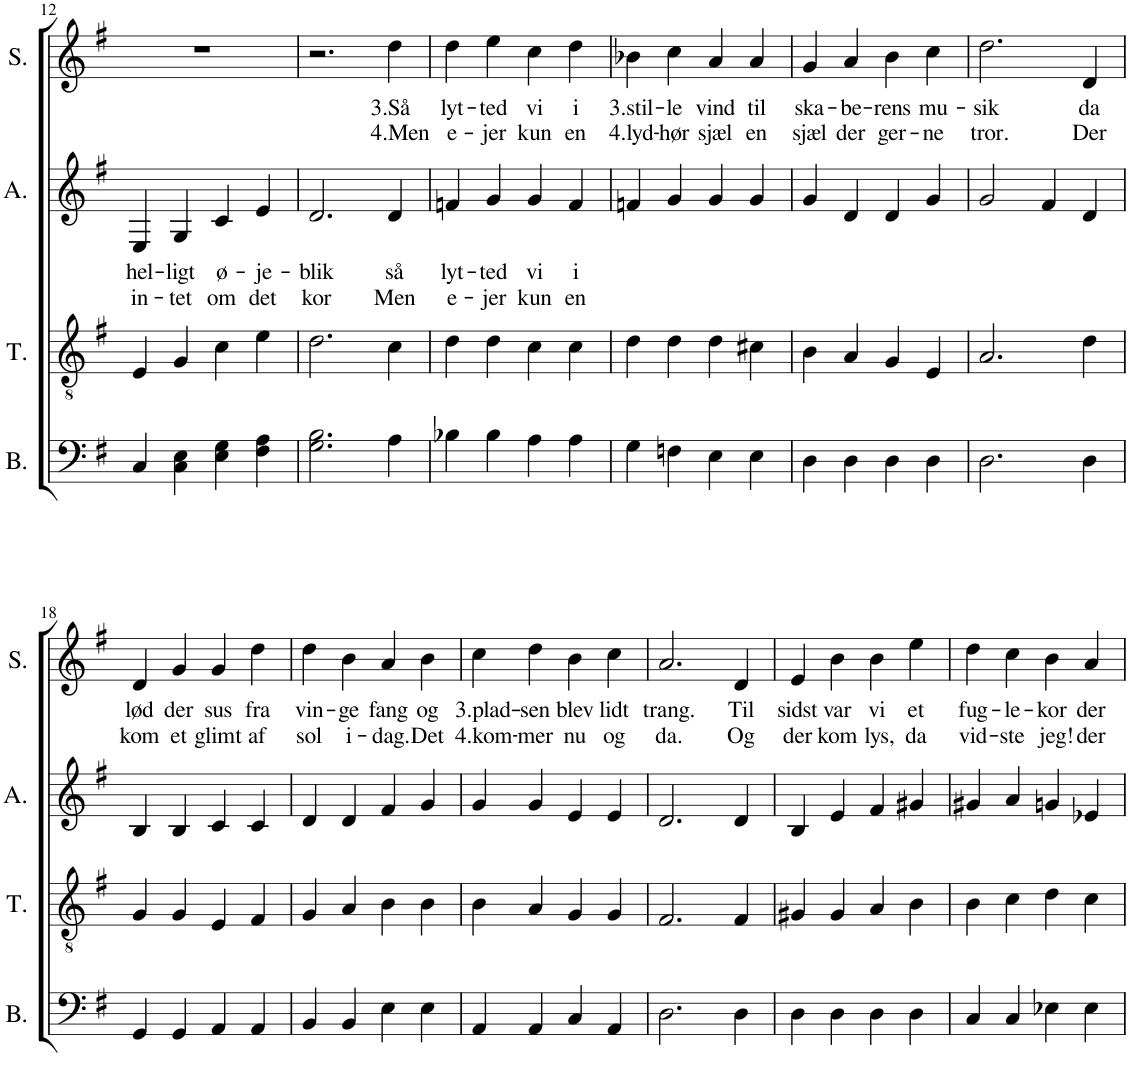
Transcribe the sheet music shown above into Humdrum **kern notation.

**kern	**kern	**kern	**text	**text	**kern	**text	**text
*part4	*part3	*part2	*part2	*part2	*part1	*part1	*part1
*staff4	*staff3	*staff2	*staff2	*staff2	*staff1	*staff1	*staff1
*I"Bass	*I"Tenor	*I"Alto	*	*	*I"Soprano	*	*
*I'B.	*I'T.	*I'A.	*	*	*I'S.	*	*
!!LO:PB:g=z
*clefF4	*clefGv2	*clefG2	*	*	*clefG2	*	*
*k[f#]	*k[f#]	*k[f#]	*	*	*k[f#]	*	*
*M4/4	*M4/4	*M4/4	*	*	*M4/4	*	*
=12	=12	=12	=12	=12	=12	=12	=12
!	!	!	!LO:LY:b	!LO:LY:b	!	!	!
4C/	4E/	4E/	hel-	in-	1r	.	.
!	!	!	!LO:LY:b	!LO:LY:b	!	!	!
4C\ 4E\	4G/	4G/	-ligt	-tet	.	.	.
!	!	!	!LO:LY:b	!LO:LY:b	!	!	!
4E\ 4G\	4c\	4c/	ø-	om	.	.	.
!	!	!	!LO:LY:b	!LO:LY:b	!	!	!
4F#\ 4A\	4e\	4e/	-je-	det	.	.	.
=13	=13	=13	=13	=13	=13	=13	=13
!	!	!	!LO:LY:b	!LO:LY:b	!	!	!
2.G\ 2.B\	2.d\	2.d/	-blik	kor	2.r	.	.
!	!	!	!LO:LY:b	!LO:LY:b	!	!LO:LY:b	!LO:LY:b
4A\	4c\	4d/	så	Men	4dd\	3.Så	4.Men
=14	=14	=14	=14	=14	=14	=14	=14
!	!	!	!LO:LY:b	!LO:LY:b	!	!LO:LY:b	!LO:LY:b
4B-X\	4d\	4fn/	lyt-	e-	4dd\	lyt-	e-
!	!	!	!LO:LY:b	!LO:LY:b	!	!LO:LY:b	!LO:LY:b
4B-\	4d\	4g/	-ted	-jer	4ee\	-ted	-jer
!	!	!	!LO:LY:b	!LO:LY:b	!	!LO:LY:b	!LO:LY:b
4A\	4c\	4g/	vi	kun	4cc\	vi	kun
!	!	!	!LO:LY:b	!LO:LY:b	!	!LO:LY:b	!LO:LY:b
4A\	4c\	4f/	i	en	4dd\	i	en
=15	=15	=15	=15	=15	=15	=15	=15
!	!	!	!	!	!	!LO:LY:b	!LO:LY:b
4G\	4d\	4fn/	.	.	4b-X\	3.stil-	4.lyd-
!	!	!	!	!	!	!LO:LY:b	!LO:LY:b
4Fn\	4d\	4g/	.	.	4cc\	-le	-hør
!	!	!	!	!	!	!LO:LY:b	!LO:LY:b
4E\	4d\	4g/	.	.	4a/	vind	sjæl
!	!	!	!	!	!	!LO:LY:b	!LO:LY:b
4E\	4c#X\	4g/	.	.	4a/	til	en
=16	=16	=16	=16	=16	=16	=16	=16
!	!	!	!	!	!	!LO:LY:b	!LO:LY:b
4D\	4B\	4g/	.	.	4g/	ska-	sjæl
!	!	!	!	!	!	!LO:LY:b	!LO:LY:b
4D\	4A/	4d/	.	.	4a/	-be-	der
!	!	!	!	!	!	!LO:LY:b	!LO:LY:b
4D\	4G/	4d/	.	.	4b\	-rens	ger-
!	!	!	!	!	!	!LO:LY:b	!LO:LY:b
4D\	4E/	4g/	.	.	4cc\	mu-	-ne
=17	=17	=17	=17	=17	=17	=17	=17
!	!	!	!	!	!	!LO:LY:b	!LO:LY:b
2.D\	2.A/	2g/	.	.	2.dd\	-sik	tror.
.	.	4f#/	.	.	.	.	.
!	!	!	!	!	!	!LO:LY:b	!LO:LY:b
4D\	4d\	4d/	.	.	4d/	da	Der
!!LO:LB:g=z
=18	=18	=18	=18	=18	=18	=18	=18
!	!	!	!	!	!	!LO:LY:b	!LO:LY:b
4GG/	4G/	4B/	.	.	4d/	lød	kom
!	!	!	!	!	!	!LO:LY:b	!LO:LY:b
4GG/	4G/	4B/	.	.	4g/	der	et
!	!	!	!	!	!	!LO:LY:b	!LO:LY:b
4AA/	4E/	4c/	.	.	4g/	sus	glimt
!	!	!	!	!	!	!LO:LY:b	!LO:LY:b
4AA/	4F#/	4c/	.	.	4dd\	fra	af
=19	=19	=19	=19	=19	=19	=19	=19
!	!	!	!	!	!	!LO:LY:b	!LO:LY:b
4BB/	4G/	4d/	.	.	4dd\	vin-	sol
!	!	!	!	!	!	!LO:LY:b	!LO:LY:b
4BB/	4A/	4d/	.	.	4b\	-ge	i-
!	!	!	!	!	!	!LO:LY:b	!LO:LY:b
4E\	4B\	4f#/	.	.	4a/	fang	-dag.
!	!	!	!	!	!	!LO:LY:b	!LO:LY:b
4E\	4B\	4g/	.	.	4b\	og	Det
=20	=20	=20	=20	=20	=20	=20	=20
!	!	!	!	!	!	!LO:LY:b	!LO:LY:b
4AA/	4B\	4g/	.	.	4cc\	3.plad-	4.kom-
!	!	!	!	!	!	!LO:LY:b	!LO:LY:b
4AA/	4A/	4g/	.	.	4dd\	-sen	-mer
!	!	!	!	!	!	!LO:LY:b	!LO:LY:b
4C/	4G/	4e/	.	.	4b\	blev	nu
!	!	!	!	!	!	!LO:LY:b	!LO:LY:b
4AA/	4G/	4e/	.	.	4cc\	lidt	og
=21	=21	=21	=21	=21	=21	=21	=21
!	!	!	!	!	!	!LO:LY:b	!LO:LY:b
2.D\	2.F#/	2.d/	.	.	2.a/	trang.	da.
!	!	!	!	!	!	!LO:LY:b	!LO:LY:b
4D\	4F#/	4d/	.	.	4d/	Til	Og
=22	=22	=22	=22	=22	=22	=22	=22
!	!	!	!	!	!	!LO:LY:b	!LO:LY:b
4D\	4G#X/	4B/	.	.	4e/	sidst	der
!	!	!	!	!	!	!LO:LY:b	!LO:LY:b
4D\	4G#/	4e/	.	.	4b\	var	kom
!	!	!	!	!	!	!LO:LY:b	!LO:LY:b
4D\	4A/	4f#/	.	.	4b\	vi	lys,
!	!	!	!	!	!	!LO:LY:b	!LO:LY:b
4D\	4B\	4g#X/	.	.	4ee\	et	da
=23	=23	=23	=23	=23	=23	=23	=23
!	!	!	!	!	!	!LO:LY:b	!LO:LY:b
4C/	4B\	4g#X/	.	.	4dd\	fug-	vid-
!	!	!	!	!	!	!LO:LY:b	!LO:LY:b
4C/	4c\	4a/	.	.	4cc\	-le-	-ste
!	!	!	!	!	!	!LO:LY:b	!LO:LY:b
4E-X\	4d\	4gn/	.	.	4b\	-kor	jeg!
!	!	!	!	!	!	!LO:LY:b	!LO:LY:b
4E-\	4c\	4e-X/	.	.	4a/	der	der
=	=	=	=	=	=	=	=
*-	*-	*-	*-	*-	*-	*-	*-
